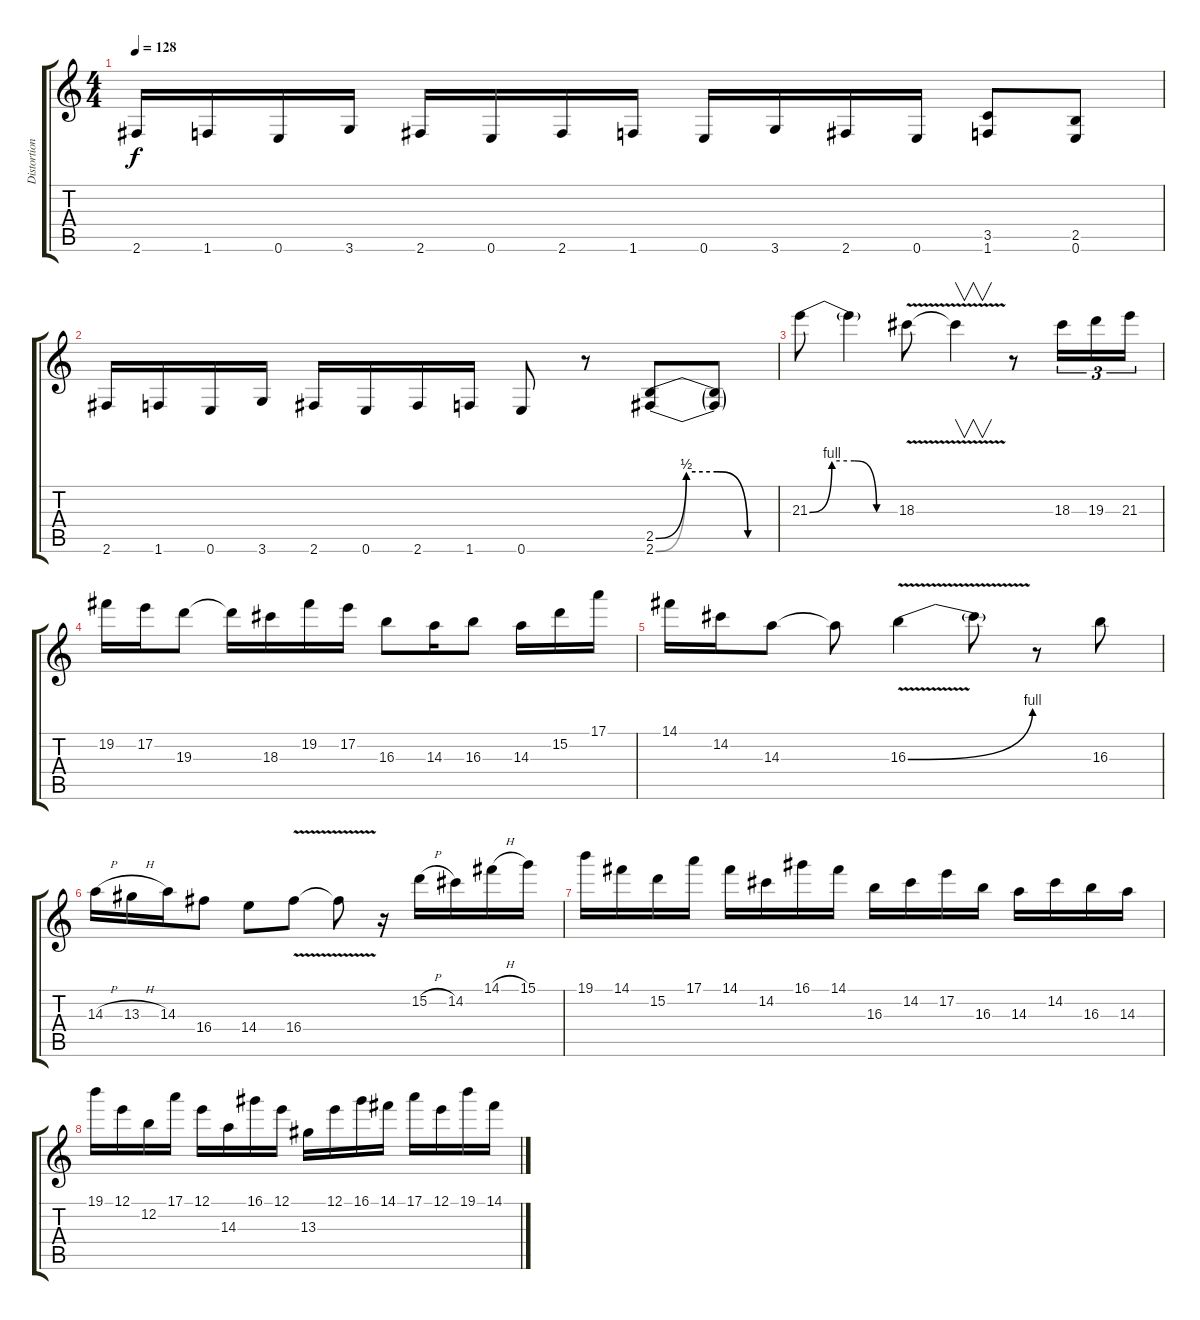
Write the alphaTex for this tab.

\track ("Distortion 2 - Solo" "Distortion") {instrument overdrivenguitar}
\staff {score tabs}
\tuning (E4 B3 G3 D3 A2 E2) {hide}
\ts (4 4)
\tempo 128
\clef g2
\ks c
2.6.16{dy f} 1.6.16 0.6.16 3.6.16 2.6.16 0.6.16 2.6.16 1.6.16 0.6.16 3.6.16 2.6.16 0.6.16 (3.5 1.6).8 (2.5 0.6).8 |
2.6.16 1.6.16 0.6.16 3.6.16 2.6.16 0.6.16 2.6.16 1.6.16 0.6.8 r.8 (2.5{be (custom 0 0 15 2 30 2 45 0 60 0)} 2.6{be (custom 0 0 15 2 30 2 45 0 60 0)}).8 (2.5{t} 2.6{t}).8 |
21.3{be (custom 0 0 15 4 30 4 45 0 60 0)}.8 21.3{t}.4 18.3{v}.8 18.3{t}.4{v} r.8 18.3.16{tu (3 2)} 19.3.16{tu (3 2)} 21.3.16{tu (3 2)} |
19.2.16 17.2.16 19.3.8 19.3{t}.16 18.3.16 19.2.16 17.2.16 16.3.8 14.3.16 16.3.8 14.3.16 15.2.16 17.1.16 |
14.1.16 14.2.16 14.3.8 14.3{t}.8 16.3{be (bend 0 0 60 4) v}.4 16.3{t}.8 r.8 16.3.8 |
14.3{h}.16 13.3{h}.16 14.3.16 16.4.8 14.4.8 16.4{v}.8 16.4{t}.8 r.16 15.2{h}.16 14.2.16 14.1{h}.16 15.1.16 |
19.1.16 14.1.16 15.2.16 17.1.16 14.1.16 14.2.16 16.1.16 14.1.16 16.3.16 14.2.16 17.2.16 16.3.16 14.3.16 14.2.16 16.3.16 14.3.16 |
19.1.16 12.1.16 12.2.16 17.1.16 12.1.16 14.3.16 16.1.16 12.1.16 13.3.16 12.1.16 16.1.16 14.1.16 17.1.16 12.1.16 19.1.16 14.1.16
